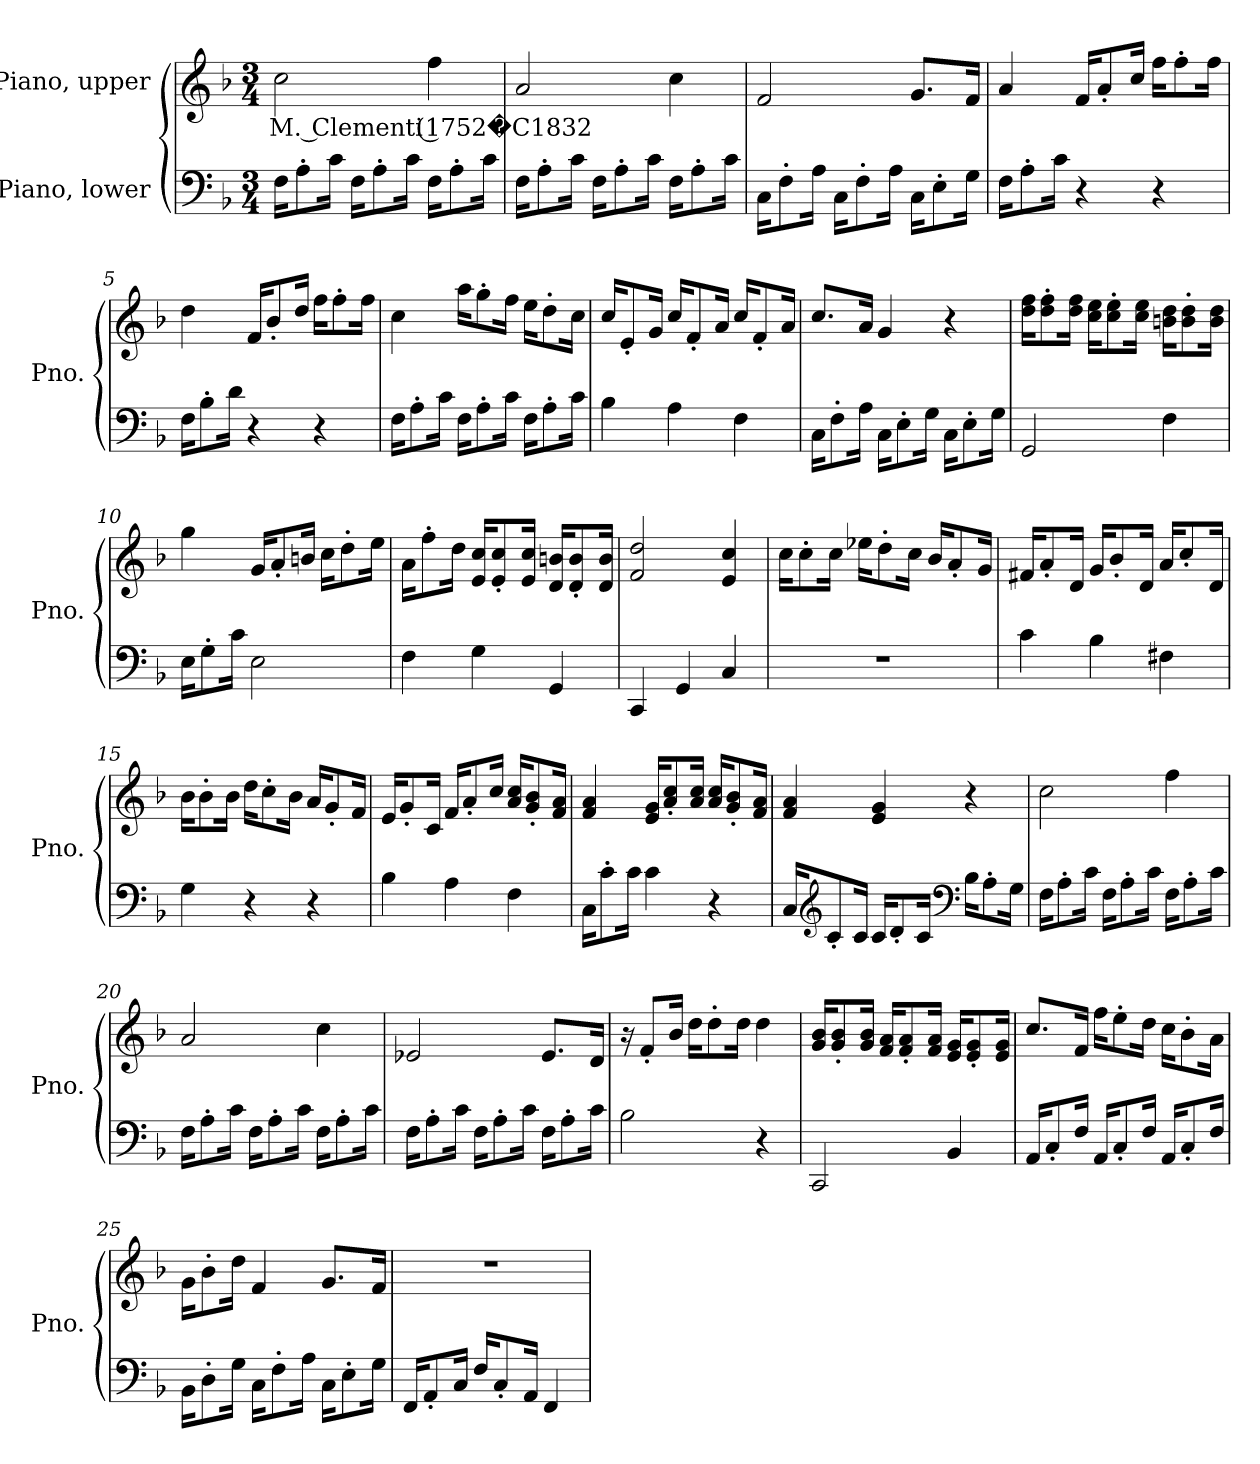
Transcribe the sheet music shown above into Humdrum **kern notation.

**kern	**kern	**text
*part2	*part1	*part1
*staff2	*staff1	*staff1
*I"Piano, lower	*I"Piano, upper	*
*I'Pno.	*I'Pno.	*
*clefF4	*clefG2	*
*k[b-]	*k[b-]	*
*M3/4	*M3/4	*
*MM92	*MM92	*
=1	=1	=1
!	!	!LO:LY:b
16F\KL	2cc\	M. Clementi (1752�C1832
8A'\	.	.
16c\Jk	.	.
16F\KL	.	.
8A'\	.	.
16c\Jk	.	.
16F\KL	4ff\	.
8A'\	.	.
16c\Jk	.	.
=2	=2	=2
16F\KL	2a/	.
8A'\	.	.
16c\Jk	.	.
16F\KL	.	.
8A'\	.	.
16c\Jk	.	.
16F\KL	4cc\	.
8A'\	.	.
16c\Jk	.	.
=3	=3	=3
16C\KL	2f/	.
8F'\	.	.
16A\Jk	.	.
16C\KL	.	.
8F'\	.	.
16A\Jk	.	.
16C\KL	8.g/L	.
8E'\	.	.
16G\Jk	16f/Jk	.
!!LO:LB:g=z
=4	=4	=4
16F\KL	4a/	.
8A'\	.	.
16c\Jk	.	.
4r	16f/KL	.
.	8a'/	.
.	16cc/Jk	.
4r	16ff\KL	.
.	8ff'\	.
.	16ff\Jk	.
=5	=5	=5
16F\KL	4dd\	.
8B-'\	.	.
16d\Jk	.	.
4r	16f/KL	.
.	8b-'/	.
.	16dd/Jk	.
4r	16ff\KL	.
.	8ff'\	.
.	16ff\Jk	.
=6	=6	=6
16F\KL	4cc\	.
8A'\	.	.
16c\Jk	.	.
16F\KL	16aa\KL	.
8A'\	8gg'\	.
16c\Jk	16ff\Jk	.
16F\KL	16ee\KL	.
8A'\	8dd'\	.
16c\Jk	16cc\Jk	.
=7	=7	=7
4B-\	16cc/KL	.
.	8e'/	.
.	16g/Jk	.
4A\	16cc/KL	.
.	8f'/	.
.	16a/Jk	.
4F\	16cc/KL	.
.	8f'/	.
.	16a/Jk	.
!!LO:LB:g=z
=8	=8	=8
16C\KL	8.cc/L	.
8F'\	.	.
16A\Jk	16a/Jk	.
16C\KL	4g/	.
8E'\	.	.
16G\Jk	.	.
16C\KL	4r	.
8E'\	.	.
16G\Jk	.	.
=9	=9	=9
2GG/	16dd\ 16ff\KL	.
.	8dd\' 8ff\'	.
.	16dd\ 16ff\Jk	.
.	16cc\ 16ee\KL	.
.	8cc\' 8ee\'	.
.	16cc\ 16ee\Jk	.
4F\	16bn\ 16dd\KL	.
.	8b\' 8dd\'	.
.	16b\ 16dd\Jk	.
=10	=10	=10
16E\KL	4gg\	.
8G'\	.	.
16c\Jk	.	.
2E\	16g/KL	.
.	8a'/	.
.	16bn/Jk	.
.	16cc\KL	.
.	8dd'\	.
.	16ee\Jk	.
=11	=11	=11
4F\	16a\KL	.
.	8ff'\	.
.	16dd\Jk	.
4G\	16e/ 16cc/KL	.
.	8e/' 8cc/'	.
.	16e/ 16cc/Jk	.
4GG/	16d/ 16bn/KL	.
.	8d/' 8b/'	.
.	16d/ 16b/Jk	.
=12	=12	=12
4CC/	2f/ 2dd/	.
4GG/	.	.
4C/	4e/ 4cc/	.
!!LO:LB:g=z
=13	=13	=13
2.r	16cc\KL	.
.	8cc'\	.
.	16cc\Jk	.
.	16ee-X\KL	.
.	8dd'\	.
.	16cc\Jk	.
.	16b-/KL	.
.	8a'/	.
.	16g/Jk	.
=14	=14	=14
4c\	16f#X/KL	.
.	8a'/	.
.	16d/Jk	.
4B-\	16g/KL	.
.	8b-'/	.
.	16d/Jk	.
4F#X\	16a/KL	.
.	8cc'/	.
.	16d/Jk	.
=15	=15	=15
4G\	16b-\KL	.
.	8b-'\	.
.	16b-\Jk	.
4r	16dd\KL	.
.	8cc'\	.
.	16b-\Jk	.
4r	16a/KL	.
.	8g'/	.
.	16f/Jk	.
=16	=16	=16
4B-\	16e/KL	.
.	8g'/	.
.	16c/Jk	.
4A\	16f/KL	.
.	8a'/	.
.	16cc/Jk	.
4F\	16a/ 16cc/KL	.
.	8g/' 8b-/'	.
.	16f/ 16a/Jk	.
!!LO:LB:g=z
=17	=17	=17
16C\KL	4f/ 4a/	.
8c'\	.	.
16c\Jk	.	.
4c\	16e/ 16g/KL	.
.	8a/' 8cc/'	.
.	16a/ 16cc/Jk	.
4r	16a/ 16cc/KL	.
.	8g/' 8b-/'	.
.	16f/ 16a/Jk	.
=18	=18	=18
16C/KL	4f/ 4a/	.
*clefG2	*	*
8c'/	.	.
16c/Jk	.	.
16c/KL	4e/ 4g/	.
8d'/	.	.
16c/Jk	.	.
*clefF4	*	*
16B-\KL	4r	.
8A'\	.	.
16G\Jk	.	.
=19	=19	=19
16F\KL	2cc\	.
8A'\	.	.
16c\Jk	.	.
16F\KL	.	.
8A'\	.	.
16c\Jk	.	.
16F\KL	4ff\	.
8A'\	.	.
16c\Jk	.	.
=20	=20	=20
16F\KL	2a/	.
8A'\	.	.
16c\Jk	.	.
16F\KL	.	.
8A'\	.	.
16c\Jk	.	.
16F\KL	4cc\	.
8A'\	.	.
16c\Jk	.	.
!!LO:LB:g=z
=21	=21	=21
16F\KL	2e-X/	.
8A'\	.	.
16c\Jk	.	.
16F\KL	.	.
8A'\	.	.
16c\Jk	.	.
16F\KL	8.e-/L	.
8A'\	.	.
16c\Jk	16d/Jk	.
=22	=22	=22
2B-\	16r	.
.	8f'/L	.
.	16b-/Jk	.
.	16dd\KL	.
.	8dd'\	.
.	16dd\Jk	.
4r	4dd\	.
=23	=23	=23
2CC/	16g/ 16b-/KL	.
.	8g/' 8b-/'	.
.	16g/ 16b-/Jk	.
.	16f/ 16a/KL	.
.	8f/' 8a/'	.
.	16f/ 16a/Jk	.
4BB-/	16e/ 16g/KL	.
.	8e/' 8g/'	.
.	16e/ 16g/Jk	.
=24	=24	=24
16AA/KL	8.cc/L	.
8C'/	.	.
16F/Jk	16f/Jk	.
16AA/KL	16ff\KL	.
8C'/	8ee'\	.
16F/Jk	16dd\Jk	.
16AA/KL	16cc\KL	.
8C'/	8b-'\	.
16F/Jk	16a\Jk	.
!!LO:PB:g=z
=25	=25	=25
16BB-\KL	16g\KL	.
8D'\	8b-'\	.
16G\Jk	16dd\Jk	.
16C\KL	4f/	.
8F'\	.	.
16A\Jk	.	.
16C\KL	8.g/L	.
8E'\	.	.
16G\Jk	16f/Jk	.
=26	=26	=26
16FF/KL	2.r	.
8AA'/	.	.
16C/Jk	.	.
16F/KL	.	.
8C'/	.	.
16AA/Jk	.	.
4FF/	.	.
=	=	=
*-	*-	*-
